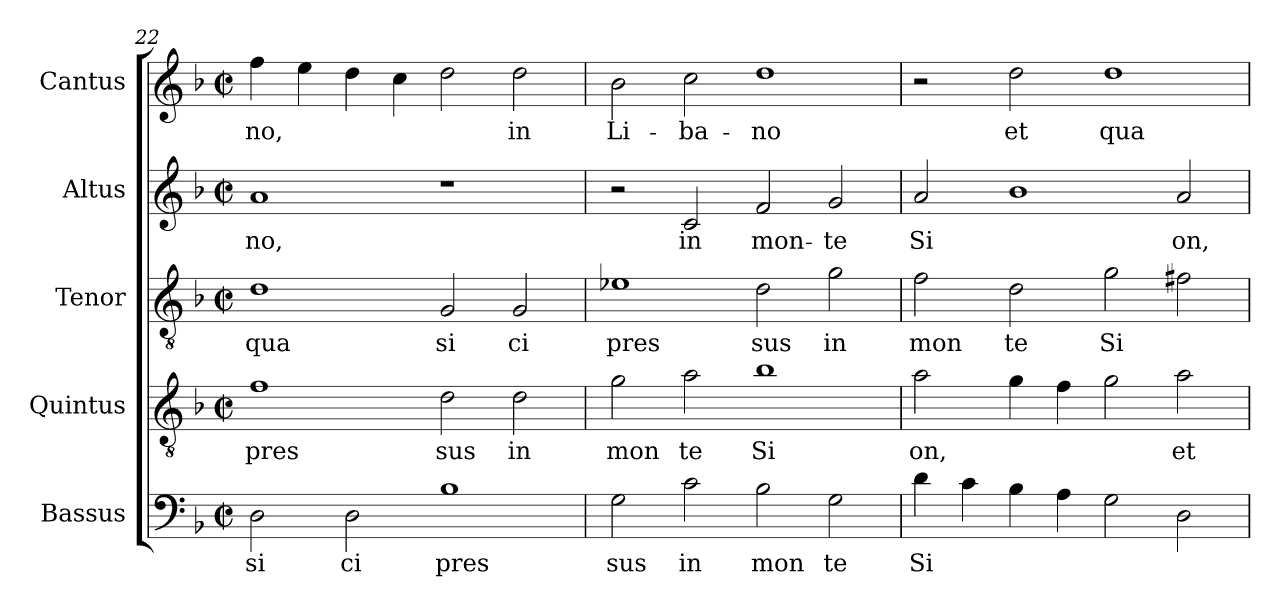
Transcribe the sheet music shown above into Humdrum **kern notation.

**kern	**text	**kern	**text	**kern	**text	**kern	**text	**kern	**text
*part5	*part5	*part4	*part4	*part3	*part3	*part2	*part2	*part1	*part1
*staff5	*staff5	*staff4	*staff4	*staff3	*staff3	*staff2	*staff2	*staff1	*staff1
*I"Bassus	*	*I"Quintus	*	*I"Tenor	*	*I"Altus	*	*I"Cantus	*
!!LO:LB:g=z
*clefF4	*	*clefGv2	*	*clefGv2	*	*clefG2	*	*clefG2	*
*k[b-]	*	*k[b-]	*	*k[b-]	*	*k[b-]	*	*k[b-]	*
*F:	*	*F:	*	*F:	*	*F:	*	*F:	*
*M2/2	*	*M2/2	*	*M2/2	*	*M2/2	*	*M2/2	*
*met(c|)	*	*met(c|)	*	*met(c|)	*	*met(c|)	*	*met(c|)	*
=22	=22	=22	=22	=22	=22	=22	=22	=22	=22
!	!LO:LY:b	!	!LO:LY:b	!	!LO:LY:b	!	!LO:LY:b:cj	!	!LO:LY:b:cj
2D\	si	1f	-pres	1d	qua	1a	no,	4ff\	no,
!	!	!	!	!	!	!	!	!	!LO:LY:b:cj
.	.	.	.	.	.	.	.	4ee\	.
!	!LO:LY:b	!	!	!	!	!	!	!	!LO:LY:b:cj
2D\	ci	.	.	.	.	.	.	4dd\	.
!	!	!	!	!	!	!	!	!	!LO:LY:b:cj
.	.	.	.	.	.	.	.	4cc\	.
!	!LO:LY:b	!	!LO:LY:b	!	!LO:LY:b	!	!	!	!LO:LY:b:cj
1B-	pres	2d\	sus	2G/	si	1r	.	2dd\	.
!	!	!	!LO:LY:b	!	!LO:LY:b	!	!	!	!LO:LY:b:cj
.	.	2d\	in	2G/	ci	.	.	2dd\	in
=23	=23	=23	=23	=23	=23	=23	=23	=23	=23
!	!LO:LY:b	!	!LO:LY:b	!	!LO:LY:b	!	!	!	!LO:LY:b:cj
2G\	sus	2g\	mon	1e-X	pres	2r	.	2b-\	Li-
!	!LO:LY:b	!	!LO:LY:b	!	!	!	!LO:LY:b:cj	!	!LO:LY:b:cj
2c\	in	2a\	te	.	.	2c/	in	2cc\	-ba-
!	!LO:LY:b	!	!LO:LY:b	!	!LO:LY:b	!	!LO:LY:b:cj	!	!LO:LY:b:cj
2B-\	mon	1b-	Si	2d\	sus	2f/	mon-	1dd	-no
!	!LO:LY:b	!	!	!	!LO:LY:b	!	!LO:LY:b:cj	!	!
2G\	te	.	.	2g\	in	2g/	-te	.	.
=24	=24	=24	=24	=24	=24	=24	=24	=24	=24
!	!LO:LY:b	!	!LO:LY:b	!	!LO:LY:b	!	!LO:LY:b:cj	!	!
4d\	Si	2a\	on,	2f\	mon	2a/	Si-	2r	.
!	!LO:LY:b	!	!	!	!	!	!	!	!
4c\	.	.	.	.	.	.	.	.	.
!	!LO:LY:b	!	!LO:LY:b	!	!LO:LY:b	!	!LO:LY:b:cj	!	!LO:LY:b:cj
4B-\	.	4g\	.	2d\	te	1b-	--	2dd\	et
!	!LO:LY:b	!	!LO:LY:b	!	!	!	!	!	!
4A\	.	4f\	.	.	.	.	.	.	.
!	!LO:LY:b	!	!LO:LY:b	!	!LO:LY:b	!	!	!	!LO:LY:b:cj
2G\	.	2g\	.	2g\	Si	.	.	1dd	qua-
!	!LO:LY:b	!	!LO:LY:b	!	!LO:LY:b	!	!LO:LY:b:cj	!	!
2D\	.	2a\	et	2f#X\	.	2a/	-on,	.	.
=	=	=	=	=	=	=	=	=	=
*-	*-	*-	*-	*-	*-	*-	*-	*-	*-
